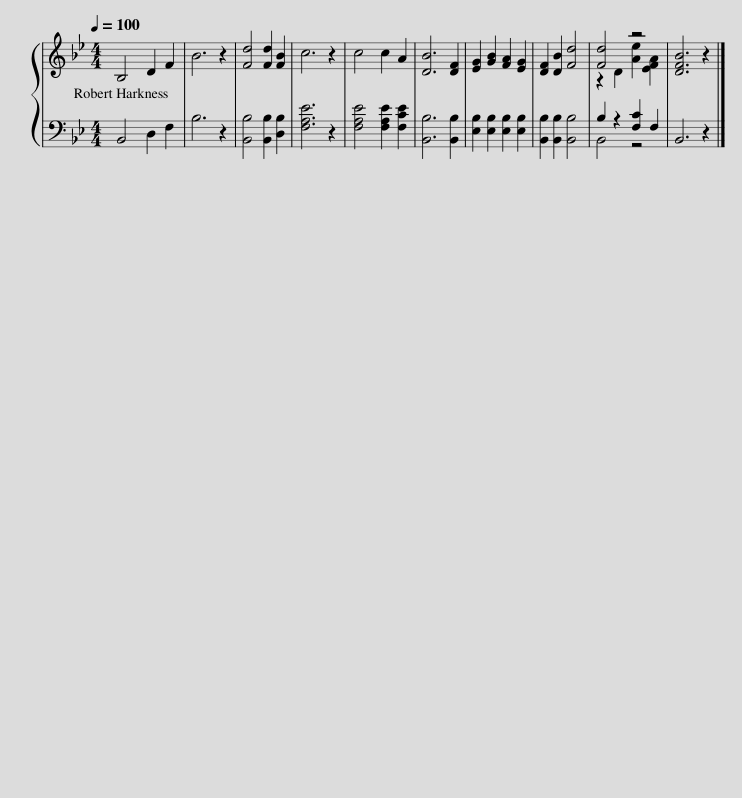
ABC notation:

X:1
%%score { ( 1 3 ) | ( 2 4 ) }
L:1/8
Q:1/4=100
M:4/4
I:linebreak $
K:Bb
V:1 treble
V:3 treble
V:2 bass
V:4 bass
V:1
 B,4 D2 F2 | B6 z2 | [Fd]4 [Fd]2 [FB]2 | c6 z2 | c4 c2 A2 | %5
 [DB]6 [DF]2 | [EG]2 [GB]2 [FA]2 [EG]2 | [DF]2 [DB]2 [Fd]4 | [Fd]4 z4 | [DFB]6 z2 |] %10
V:2
 B,,4 D,2 F,2 | B,6 z2 | [B,,B,]4 [B,,B,]2 [D,B,]2 | [F,A,E]6 z2 | [F,A,E]4 [F,A,E]2 [F,CE]2 | %5
 [B,,B,]6 [B,,B,]2 | [E,B,]2 [E,B,]2 [E,B,]2 [E,B,]2 | [B,,B,]2 [B,,B,]2 [B,,B,]4 | B,2 z2 [F,C]2 F,2 | B,,6 z2 |] %10
V:3
 x8 | x8 | x8 | x8 | x8 | %5
 x8 | x8 | x8 | z2 D2 [Ae]2 [EFA]2 | x8 |] %10
V:4
 x8 | x8 | x8 | x8 | x8 | %5
 x8 | x8 | x8 | B,,4 z4 | x8 |] %10
